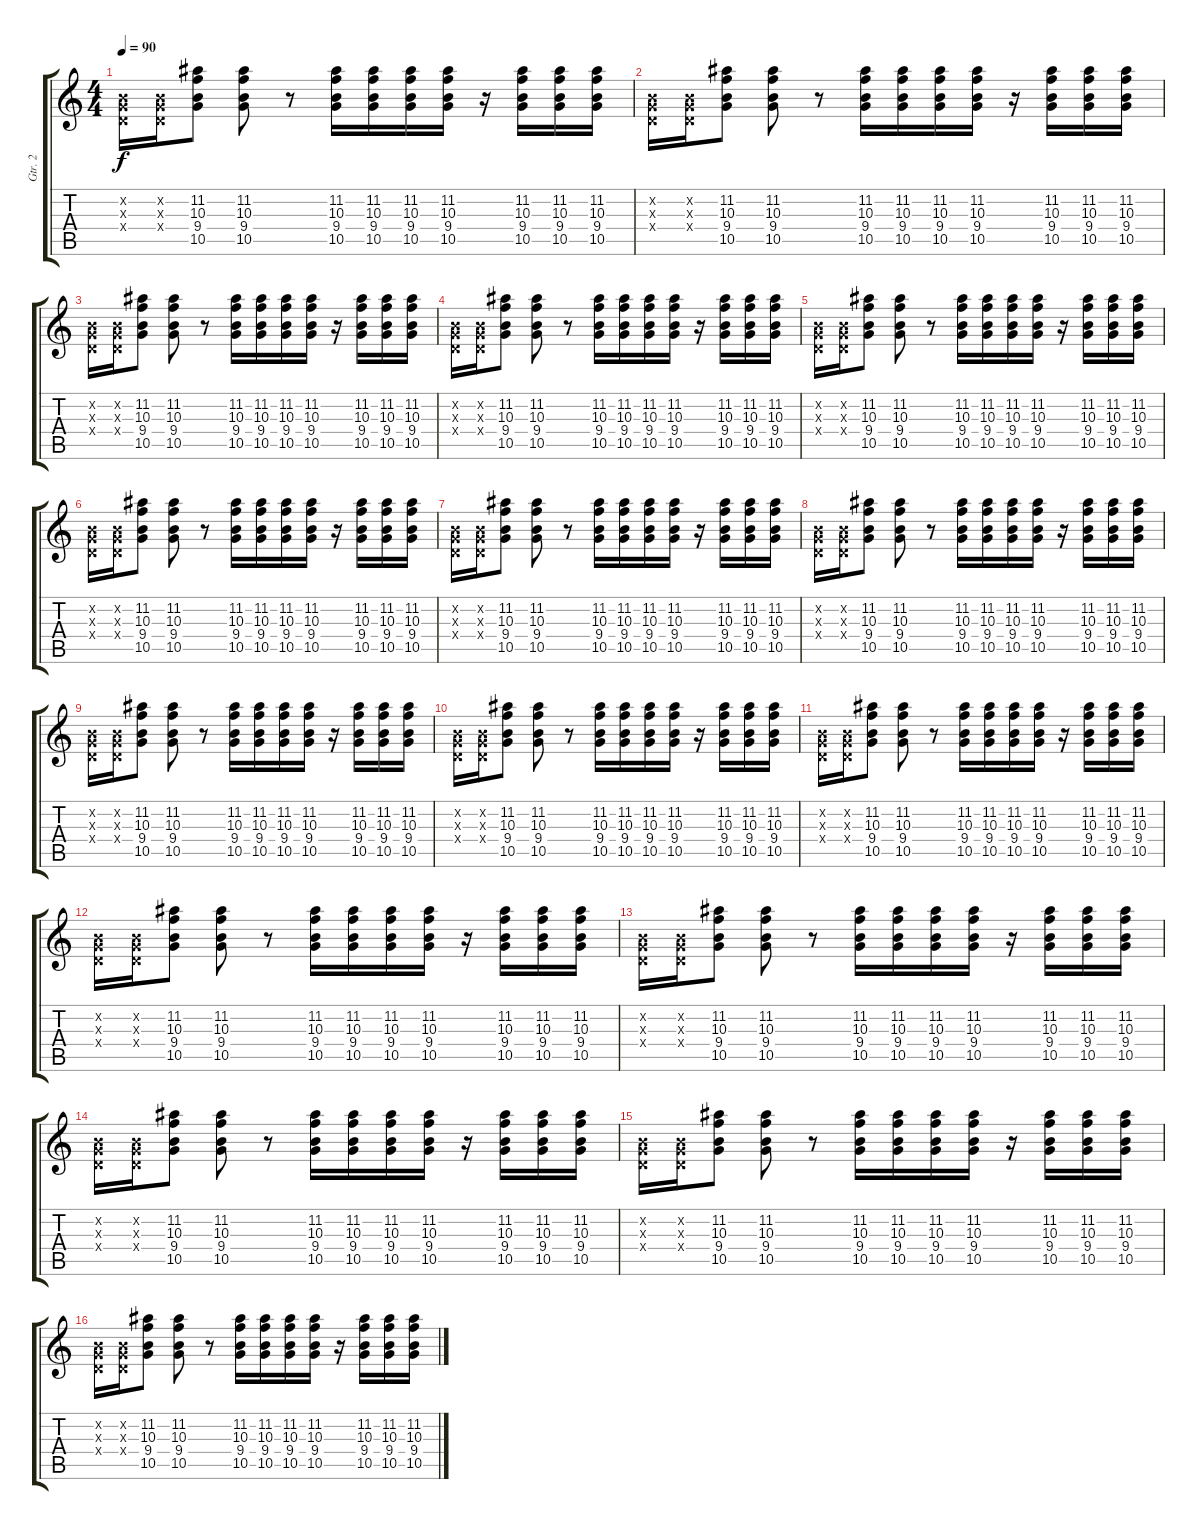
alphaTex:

\track ("Gtr. 2" "Gtr. 2") {instrument electricguitarclean}
\staff {score tabs}
\tuning (E4 B3 G3 D3 A2 E2) {hide}
\ts (4 4)
\tempo 90
\clef g2
\ks c
(0.2{x} 0.3{x} 0.4{x}).16{dy f} (0.2{x} 0.3{x} 0.4{x}).16 (11.2 10.3 9.4 10.5).8 (11.2 10.3 9.4 10.5).8 r.8 (11.2 10.3 9.4 10.5).16 (11.2 10.3 9.4 10.5).16 (11.2 10.3 9.4 10.5).16 (11.2 10.3 9.4 10.5).16 r.16 (11.2 10.3 9.4 10.5).16 (11.2 10.3 9.4 10.5).16 (11.2 10.3 9.4 10.5).16 |
(0.2{x} 0.3{x} 0.4{x}).16 (0.2{x} 0.3{x} 0.4{x}).16 (11.2 10.3 9.4 10.5).8 (11.2 10.3 9.4 10.5).8 r.8 (11.2 10.3 9.4 10.5).16 (11.2 10.3 9.4 10.5).16 (11.2 10.3 9.4 10.5).16 (11.2 10.3 9.4 10.5).16 r.16 (11.2 10.3 9.4 10.5).16 (11.2 10.3 9.4 10.5).16 (11.2 10.3 9.4 10.5).16 |
(0.2{x} 0.3{x} 0.4{x}).16 (0.2{x} 0.3{x} 0.4{x}).16 (11.2 10.3 9.4 10.5).8 (11.2 10.3 9.4 10.5).8 r.8 (11.2 10.3 9.4 10.5).16 (11.2 10.3 9.4 10.5).16 (11.2 10.3 9.4 10.5).16 (11.2 10.3 9.4 10.5).16 r.16 (11.2 10.3 9.4 10.5).16 (11.2 10.3 9.4 10.5).16 (11.2 10.3 9.4 10.5).16 |
(0.2{x} 0.3{x} 0.4{x}).16 (0.2{x} 0.3{x} 0.4{x}).16 (11.2 10.3 9.4 10.5).8 (11.2 10.3 9.4 10.5).8 r.8 (11.2 10.3 9.4 10.5).16 (11.2 10.3 9.4 10.5).16 (11.2 10.3 9.4 10.5).16 (11.2 10.3 9.4 10.5).16 r.16 (11.2 10.3 9.4 10.5).16 (11.2 10.3 9.4 10.5).16 (11.2 10.3 9.4 10.5).16 |
(0.2{x} 0.3{x} 0.4{x}).16 (0.2{x} 0.3{x} 0.4{x}).16 (11.2 10.3 9.4 10.5).8 (11.2 10.3 9.4 10.5).8 r.8 (11.2 10.3 9.4 10.5).16 (11.2 10.3 9.4 10.5).16 (11.2 10.3 9.4 10.5).16 (11.2 10.3 9.4 10.5).16 r.16 (11.2 10.3 9.4 10.5).16 (11.2 10.3 9.4 10.5).16 (11.2 10.3 9.4 10.5).16 |
(0.2{x} 0.3{x} 0.4{x}).16 (0.2{x} 0.3{x} 0.4{x}).16 (11.2 10.3 9.4 10.5).8 (11.2 10.3 9.4 10.5).8 r.8 (11.2 10.3 9.4 10.5).16 (11.2 10.3 9.4 10.5).16 (11.2 10.3 9.4 10.5).16 (11.2 10.3 9.4 10.5).16 r.16 (11.2 10.3 9.4 10.5).16 (11.2 10.3 9.4 10.5).16 (11.2 10.3 9.4 10.5).16 |
(0.2{x} 0.3{x} 0.4{x}).16 (0.2{x} 0.3{x} 0.4{x}).16 (11.2 10.3 9.4 10.5).8 (11.2 10.3 9.4 10.5).8 r.8 (11.2 10.3 9.4 10.5).16 (11.2 10.3 9.4 10.5).16 (11.2 10.3 9.4 10.5).16 (11.2 10.3 9.4 10.5).16 r.16 (11.2 10.3 9.4 10.5).16 (11.2 10.3 9.4 10.5).16 (11.2 10.3 9.4 10.5).16 |
(0.2{x} 0.3{x} 0.4{x}).16 (0.2{x} 0.3{x} 0.4{x}).16 (11.2 10.3 9.4 10.5).8 (11.2 10.3 9.4 10.5).8 r.8 (11.2 10.3 9.4 10.5).16 (11.2 10.3 9.4 10.5).16 (11.2 10.3 9.4 10.5).16 (11.2 10.3 9.4 10.5).16 r.16 (11.2 10.3 9.4 10.5).16 (11.2 10.3 9.4 10.5).16 (11.2 10.3 9.4 10.5).16 |
(0.2{x} 0.3{x} 0.4{x}).16 (0.2{x} 0.3{x} 0.4{x}).16 (11.2 10.3 9.4 10.5).8 (11.2 10.3 9.4 10.5).8 r.8 (11.2 10.3 9.4 10.5).16 (11.2 10.3 9.4 10.5).16 (11.2 10.3 9.4 10.5).16 (11.2 10.3 9.4 10.5).16 r.16 (11.2 10.3 9.4 10.5).16 (11.2 10.3 9.4 10.5).16 (11.2 10.3 9.4 10.5).16 |
(0.2{x} 0.3{x} 0.4{x}).16 (0.2{x} 0.3{x} 0.4{x}).16 (11.2 10.3 9.4 10.5).8 (11.2 10.3 9.4 10.5).8 r.8 (11.2 10.3 9.4 10.5).16 (11.2 10.3 9.4 10.5).16 (11.2 10.3 9.4 10.5).16 (11.2 10.3 9.4 10.5).16 r.16 (11.2 10.3 9.4 10.5).16 (11.2 10.3 9.4 10.5).16 (11.2 10.3 9.4 10.5).16 |
(0.2{x} 0.3{x} 0.4{x}).16 (0.2{x} 0.3{x} 0.4{x}).16 (11.2 10.3 9.4 10.5).8 (11.2 10.3 9.4 10.5).8 r.8 (11.2 10.3 9.4 10.5).16 (11.2 10.3 9.4 10.5).16 (11.2 10.3 9.4 10.5).16 (11.2 10.3 9.4 10.5).16 r.16 (11.2 10.3 9.4 10.5).16 (11.2 10.3 9.4 10.5).16 (11.2 10.3 9.4 10.5).16 |
(0.2{x} 0.3{x} 0.4{x}).16 (0.2{x} 0.3{x} 0.4{x}).16 (11.2 10.3 9.4 10.5).8 (11.2 10.3 9.4 10.5).8 r.8 (11.2 10.3 9.4 10.5).16 (11.2 10.3 9.4 10.5).16 (11.2 10.3 9.4 10.5).16 (11.2 10.3 9.4 10.5).16 r.16 (11.2 10.3 9.4 10.5).16 (11.2 10.3 9.4 10.5).16 (11.2 10.3 9.4 10.5).16 |
(0.2{x} 0.3{x} 0.4{x}).16 (0.2{x} 0.3{x} 0.4{x}).16 (11.2 10.3 9.4 10.5).8 (11.2 10.3 9.4 10.5).8 r.8 (11.2 10.3 9.4 10.5).16 (11.2 10.3 9.4 10.5).16 (11.2 10.3 9.4 10.5).16 (11.2 10.3 9.4 10.5).16 r.16 (11.2 10.3 9.4 10.5).16 (11.2 10.3 9.4 10.5).16 (11.2 10.3 9.4 10.5).16 |
(0.2{x} 0.3{x} 0.4{x}).16 (0.2{x} 0.3{x} 0.4{x}).16 (11.2 10.3 9.4 10.5).8 (11.2 10.3 9.4 10.5).8 r.8 (11.2 10.3 9.4 10.5).16 (11.2 10.3 9.4 10.5).16 (11.2 10.3 9.4 10.5).16 (11.2 10.3 9.4 10.5).16 r.16 (11.2 10.3 9.4 10.5).16 (11.2 10.3 9.4 10.5).16 (11.2 10.3 9.4 10.5).16 |
(0.2{x} 0.3{x} 0.4{x}).16 (0.2{x} 0.3{x} 0.4{x}).16 (11.2 10.3 9.4 10.5).8 (11.2 10.3 9.4 10.5).8 r.8 (11.2 10.3 9.4 10.5).16 (11.2 10.3 9.4 10.5).16 (11.2 10.3 9.4 10.5).16 (11.2 10.3 9.4 10.5).16 r.16 (11.2 10.3 9.4 10.5).16 (11.2 10.3 9.4 10.5).16 (11.2 10.3 9.4 10.5).16 |
(0.2{x} 0.3{x} 0.4{x}).16 (0.2{x} 0.3{x} 0.4{x}).16 (11.2 10.3 9.4 10.5).8 (11.2 10.3 9.4 10.5).8 r.8 (11.2 10.3 9.4 10.5).16 (11.2 10.3 9.4 10.5).16 (11.2 10.3 9.4 10.5).16 (11.2 10.3 9.4 10.5).16 r.16 (11.2 10.3 9.4 10.5).16 (11.2 10.3 9.4 10.5).16 (11.2 10.3 9.4 10.5).16
